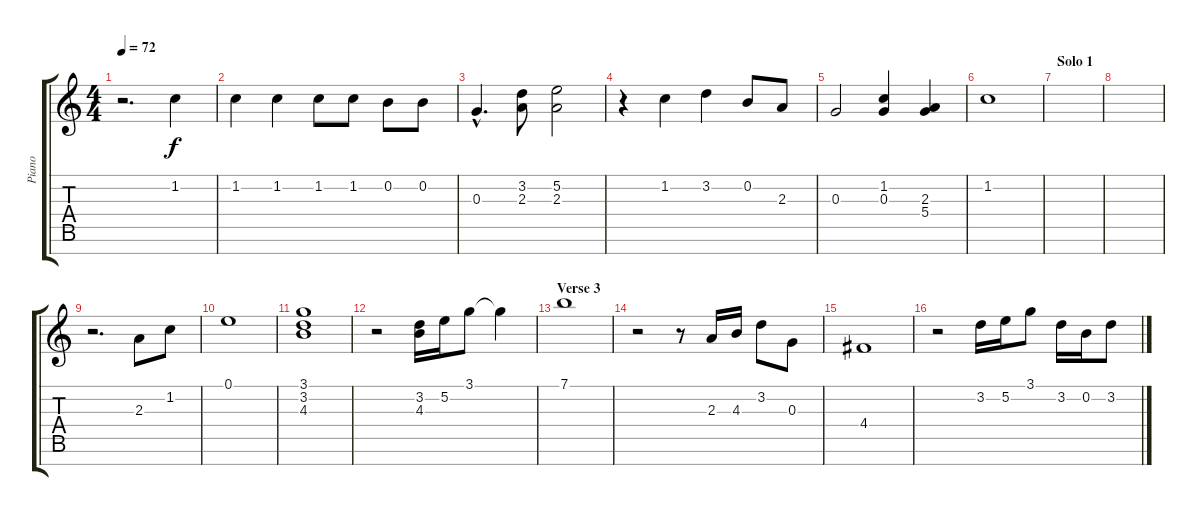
\track ("Piano" "Piano") {instrument brightacousticpiano}
\staff {score tabs}
\tuning (E5 B4 G4 D4 A3 F2 A2) {hide}
\ts (4 4)
\tempo 72
\clef g2
\ks c
r.2{d dy f} 1.2.4 |
1.2.4 1.2.4 1.2.8 1.2.8 0.2.8 0.2.8 |
0.3{hac}.4{d} (3.2 2.3).8 (5.2 2.3).2 |
r.4 1.2.4 3.2.4 0.2.8 2.3.8 |
0.3.2 (1.2 0.3).4 (2.3 5.4).4 |
1.2.1 |
\section ("" "Solo 1")
|
|
r.2{d} 2.3.8 1.2.8 |
0.1.1 |
(3.1 3.2 4.3).1 |
r.2 (3.2 4.3).16 5.2.16 3.1.8 3.1{t}.4 |
\section ("" "Verse 3")
7.1.1 |
r.2 r.8 2.3.16 4.3.16 3.2.8 0.3.8 |
4.4.1 |
r.2 3.2.16 5.2.16 3.1.8 3.2.16 0.2.16 3.2.8
